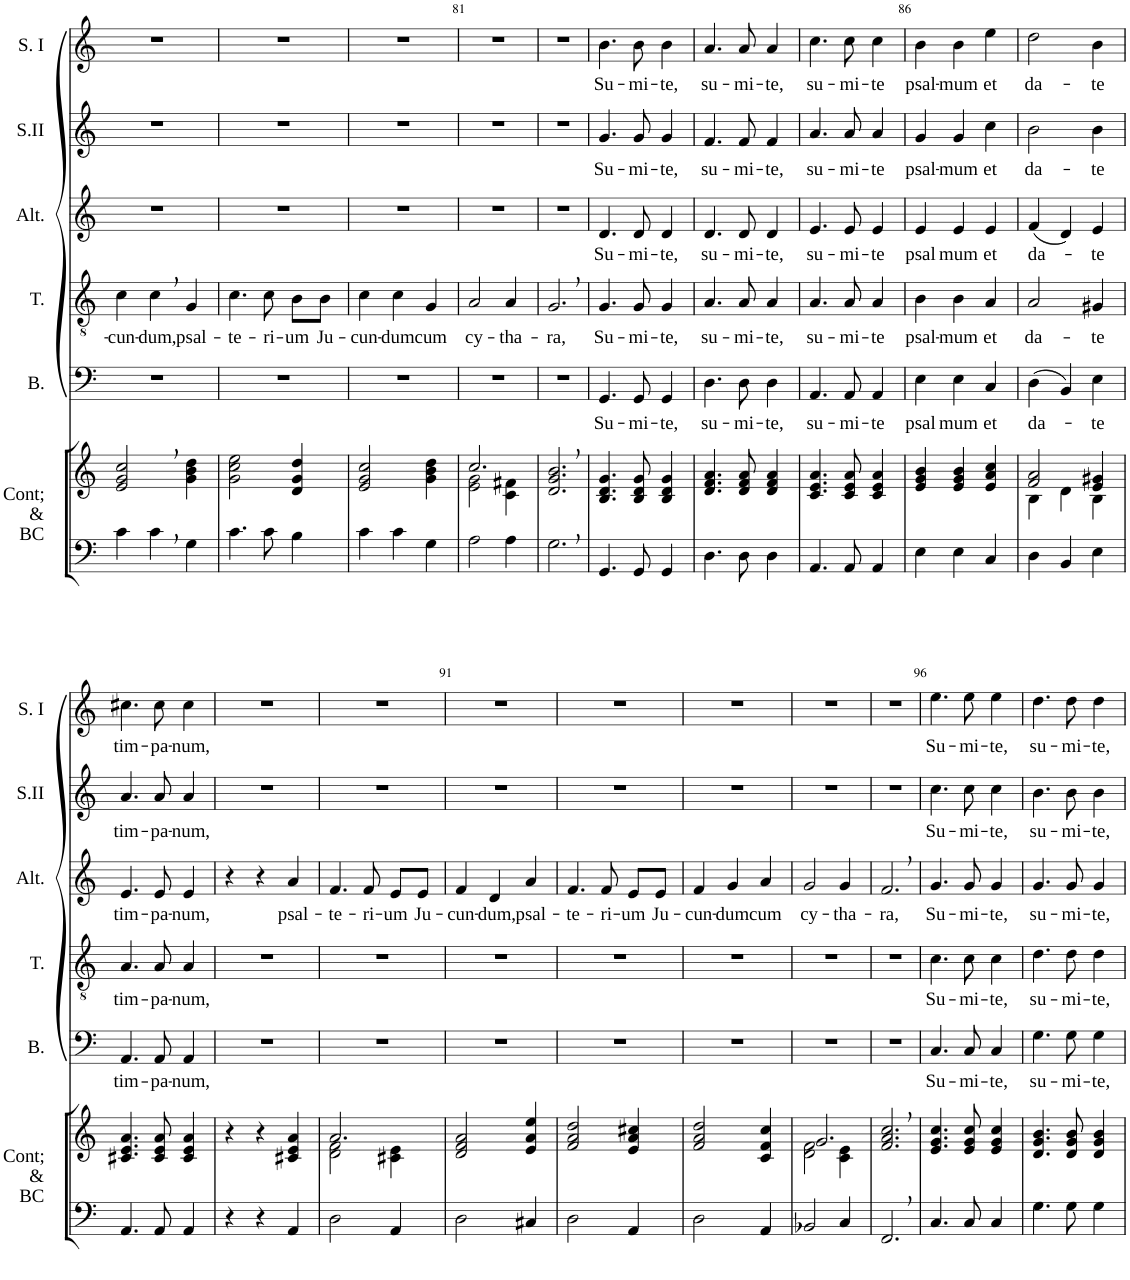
**kern	**kern	**kern	**text	**kern	**text	**kern	**text	**kern	**text	**kern	**text
*part6	*part6	*part5	*part5	*part4	*part4	*part3	*part3	*part2	*part2	*part1	*part1
*staff7	*staff6	*staff5	*staff5	*staff4	*staff4	*staff3	*staff3	*staff2	*staff2	*staff1	*staff1
*I"Continuo &amp; Basse Continue	*	*I"Basse	*	*I"Ténor	*	*I"Alto	*	*I"Soprano II	*	*I"Soprane I	*
*I'Cont; &amp; BC	*	*I'B.	*	*I'T.	*	*I'Alt.	*	*I'S.II	*	*I'S. I	*
!!LO:PB:g=z
*clefF4	*clefG2	*clefF4	*	*clefGv2	*	*clefG2	*	*clefG2	*	*clefG2	*
*k[]	*k[]	*k[]	*	*k[]	*	*k[]	*	*k[]	*	*k[]	*
*M3/4	*M3/4	*M3/4	*	*M3/4	*	*M3/4	*	*M3/4	*	*M3/4	*
=78	=78	=78	=78	=78	=78	=78	=78	=78	=78	=78	=78
!	!	!	!	!	!LO:LY:b	!	!	!	!	!	!
4c\	2e/, 2g/, 2cc/,	2.r	.	4c\	-cun-	2.r	.	2.r	.	2.r	.
!	!	!	!	!	!LO:LY:b	!	!	!	!	!	!
4c,\	.	.	.	4c,\	-dum,	.	.	.	.	.	.
!	!	!	!	!	!LO:LY:b	!	!	!	!	!	!
4G\	4g\ 4b\ 4dd\	.	.	4G/	psal-	.	.	.	.	.	.
=79	=79	=79	=79	=79	=79	=79	=79	=79	=79	=79	=79
!	!	!	!	!	!LO:LY:b	!	!	!	!	!	!
4.c\	2g\ 2cc\ 2ee\	2.r	.	4.c\	-te-	2.r	.	2.r	.	2.r	.
!	!	!	!	!	!LO:LY:b	!	!	!	!	!	!
8c\	.	.	.	8c\	-ri-	.	.	.	.	.	.
!	!	!	!	!	!LO:LY:b	!	!	!	!	!	!
4B\	4d/ 4g/ 4dd/	.	.	8B\L	-um	.	.	.	.	.	.
!	!	!	!	!	!LO:LY:b	!	!	!	!	!	!
.	.	.	.	8B\J	Ju-	.	.	.	.	.	.
=80	=80	=80	=80	=80	=80	=80	=80	=80	=80	=80	=80
!	!	!	!	!	!LO:LY:b	!	!	!	!	!	!
4c\	2e/ 2g/ 2cc/	2.r	.	4c\	-cun-	2.r	.	2.r	.	2.r	.
!	!	!	!	!	!LO:LY:b	!	!	!	!	!	!
4c\	.	.	.	4c\	-dum	.	.	.	.	.	.
!	!	!	!	!	!LO:LY:b	!	!	!	!	!	!
4G\	4g\ 4b\ 4dd\	.	.	4G/	cum	.	.	.	.	.	.
=81	=81	=81	=81	=81	=81	=81	=81	=81	=81	=81	=81
*	*^	*	*	*	*	*	*	*	*	*	*
!	!	!	!	!	!	!LO:LY:b	!	!	!	!	!	!
2A\	2.cc/	2e\ 2g\	2.r	.	2A/	cy-	2.r	.	2.r	.	2.r	.
!	!	!	!	!	!	!LO:LY:b	!	!	!	!	!	!
4A\	.	4c\ 4f#X\	.	.	4A/	-tha-	.	.	.	.	.	.
=82	=82	=82	=82	=82	=82	=82	=82	=82	=82	=82	=82	=82
!	!	!	!	!	!	!LO:LY:b	!	!	!	!	!	!
*	*v	*v	*	*	*	*	*	*	*	*	*	*
2.G,\	2.d/, 2.g/, 2.b/,	2.r	.	2.G,/	-ra,	2.r	.	2.r	.	2.r	.
=83	=83	=83	=83	=83	=83	=83	=83	=83	=83	=83	=83
!	!	!	!LO:LY:b	!	!LO:LY:b	!	!LO:LY:b	!	!LO:LY:b	!	!LO:LY:b
4.GG/	4.B/ 4.d/ 4.g/	4.GG/	Su-	4.G/	Su-	4.d/	Su-	4.g/	Su-	4.b\	Su-
!	!	!	!LO:LY:b	!	!LO:LY:b	!	!LO:LY:b	!	!LO:LY:b	!	!LO:LY:b
8GG/	8B/ 8d/ 8g/	8GG/	-mi-	8G/	-mi-	8d/	-mi-	8g/	-mi-	8b\	-mi-
!	!	!	!LO:LY:b	!	!LO:LY:b	!	!LO:LY:b	!	!LO:LY:b	!	!LO:LY:b
4GG/	4B/ 4d/ 4g/	4GG/	-te,	4G/	-te,	4d/	-te,	4g/	-te,	4b\	-te,
=84	=84	=84	=84	=84	=84	=84	=84	=84	=84	=84	=84
!	!	!	!LO:LY:b	!	!LO:LY:b	!	!LO:LY:b	!	!LO:LY:b	!	!LO:LY:b
4.D\	4.d/ 4.f/ 4.a/	4.D\	su-	4.A/	su-	4.d/	su-	4.f/	su-	4.a/	su-
!	!	!	!LO:LY:b	!	!LO:LY:b	!	!LO:LY:b	!	!LO:LY:b	!	!LO:LY:b
8D\	8d/ 8f/ 8a/	8D\	-mi-	8A/	-mi-	8d/	-mi-	8f/	-mi-	8a/	-mi-
!	!	!	!LO:LY:b	!	!LO:LY:b	!	!LO:LY:b	!	!LO:LY:b	!	!LO:LY:b
4D\	4d/ 4f/ 4a/	4D\	-te,	4A/	-te,	4d/	-te,	4f/	-te,	4a/	-te,
=85	=85	=85	=85	=85	=85	=85	=85	=85	=85	=85	=85
!	!	!	!LO:LY:b	!	!LO:LY:b	!	!LO:LY:b	!	!LO:LY:b	!	!LO:LY:b
4.AA/	4.c/ 4.e/ 4.a/	4.AA/	su-	4.A/	su-	4.e/	su-	4.a/	su-	4.cc\	su-
!	!	!	!LO:LY:b	!	!LO:LY:b	!	!LO:LY:b	!	!LO:LY:b	!	!LO:LY:b
8AA/	8c/ 8e/ 8a/	8AA/	-mi-	8A/	-mi-	8e/	-mi-	8a/	-mi-	8cc\	-mi-
!	!	!	!LO:LY:b	!	!LO:LY:b	!	!LO:LY:b	!	!LO:LY:b	!	!LO:LY:b
4AA/	4c/ 4e/ 4a/	4AA/	-te	4A/	-te	4e/	-te	4a/	-te	4cc\	-te
=86	=86	=86	=86	=86	=86	=86	=86	=86	=86	=86	=86
!	!	!	!LO:LY:b	!	!LO:LY:b	!	!LO:LY:b	!	!LO:LY:b	!	!LO:LY:b
4E\	4e/ 4g/ 4b/	4E\	psal	4B\	psal-	4e/	psal	4g/	psal-	4b\	psal-
!	!	!	!LO:LY:b	!	!LO:LY:b	!	!LO:LY:b	!	!LO:LY:b	!	!LO:LY:b
4E\	4e/ 4g/ 4b/	4E\	mum	4B\	-mum	4e/	mum	4g/	-mum	4b\	-mum
!	!	!	!LO:LY:b	!	!LO:LY:b	!	!LO:LY:b	!	!LO:LY:b	!	!LO:LY:b
4C/	4e/ 4a/ 4cc/	4C/	et	4A/	et	4e/	et	4cc\	et	4ee\	et
=87	=87	=87	=87	=87	=87	=87	=87	=87	=87	=87	=87
*	*^	*	*	*	*	*	*	*	*	*	*
!	!	!	!	!LO:LY:b	!	!LO:LY:b	!	!LO:LY:b	!	!LO:LY:b	!	!LO:LY:b
4D\	2f/ 2a/	4B\	(4D\	da-	2A/	da-	(4f/	da-	2b\	da-	2dd\	da-
4BB/	.	4d\	4BB/)	.	.	.	4d/)	.	.	.	.	.
!	!	!	!	!LO:LY:b	!	!LO:LY:b	!	!LO:LY:b	!	!LO:LY:b	!	!LO:LY:b
4E\	4e/ 4g#X/	4B\	4E\	-te	4G#X/	-te	4e/	-te	4b\	-te	4b\	-te
!!LO:LB:g=z
=88	=88	=88	=88	=88	=88	=88	=88	=88	=88	=88	=88	=88
!	!	!	!	!LO:LY:b	!	!LO:LY:b	!	!LO:LY:b	!	!LO:LY:b	!	!LO:LY:b
*	*v	*v	*	*	*	*	*	*	*	*	*	*
4.AA/	4.c#X/ 4.e/ 4.a/	4.AA/	tim-	4.A/	tim-	4.e/	tim-	4.a/	tim-	4.cc#X\	tim-
!	!	!	!LO:LY:b	!	!LO:LY:b	!	!LO:LY:b	!	!LO:LY:b	!	!LO:LY:b
8AA/	8c#/ 8e/ 8a/	8AA/	-pa-	8A/	-pa-	8e/	-pa-	8a/	-pa-	8cc#\	-pa-
!	!	!	!LO:LY:b	!	!LO:LY:b	!	!LO:LY:b	!	!LO:LY:b	!	!LO:LY:b
4AA/	4c#/ 4e/ 4a/	4AA/	-num,	4A/	-num,	4e/	-num,	4a/	-num,	4cc#\	-num,
=89	=89	=89	=89	=89	=89	=89	=89	=89	=89	=89	=89
4r	4r	2.r	.	2.r	.	4r	.	2.r	.	2.r	.
4r	4r	.	.	.	.	4r	.	.	.	.	.
!	!	!	!	!	!	!	!LO:LY:b	!	!	!	!
4AA/	4c#X/ 4e/ 4a/	.	.	.	.	4a/	psal-	.	.	.	.
=90	=90	=90	=90	=90	=90	=90	=90	=90	=90	=90	=90
*	*^	*	*	*	*	*	*	*	*	*	*
!	!	!	!	!	!	!	!	!LO:LY:b	!	!	!	!
2D\	2.a/	2d\ 2f\	2.r	.	2.r	.	4.f/	-te-	2.r	.	2.r	.
!	!	!	!	!	!	!	!	!LO:LY:b	!	!	!	!
.	.	.	.	.	.	.	8f/	-ri-	.	.	.	.
!	!	!	!	!	!	!	!	!LO:LY:b	!	!	!	!
4AA/	.	4c#X\ 4e\	.	.	.	.	8e/L	-um	.	.	.	.
!	!	!	!	!	!	!	!	!LO:LY:b	!	!	!	!
.	.	.	.	.	.	.	8e/J	Ju-	.	.	.	.
*	*v	*v	*	*	*	*	*	*	*	*	*	*
=91	=91	=91	=91	=91	=91	=91	=91	=91	=91	=91	=91
!	!	!	!	!	!	!	!LO:LY:b	!	!	!	!
2D\	2d/ 2f/ 2a/	2.r	.	2.r	.	4f/	-cun-	2.r	.	2.r	.
!	!	!	!	!	!	!	!LO:LY:b	!	!	!	!
.	.	.	.	.	.	4d/	-dum,	.	.	.	.
!	!	!	!	!	!	!	!LO:LY:b	!	!	!	!
4C#X/	4e/ 4a/ 4ee/	.	.	.	.	4a/	psal-	.	.	.	.
=92	=92	=92	=92	=92	=92	=92	=92	=92	=92	=92	=92
!	!	!	!	!	!	!	!LO:LY:b	!	!	!	!
2D\	2f/ 2a/ 2dd/	2.r	.	2.r	.	4.f/	-te-	2.r	.	2.r	.
!	!	!	!	!	!	!	!LO:LY:b	!	!	!	!
.	.	.	.	.	.	8f/	-ri-	.	.	.	.
!	!	!	!	!	!	!	!LO:LY:b	!	!	!	!
4AA/	4e/ 4a/ 4cc#X/	.	.	.	.	8e/L	-um	.	.	.	.
!	!	!	!	!	!	!	!LO:LY:b	!	!	!	!
.	.	.	.	.	.	8e/J	Ju-	.	.	.	.
=93	=93	=93	=93	=93	=93	=93	=93	=93	=93	=93	=93
!	!	!	!	!	!	!	!LO:LY:b	!	!	!	!
2D\	2f/ 2a/ 2dd/	2.r	.	2.r	.	4f/	-cun-	2.r	.	2.r	.
!	!	!	!	!	!	!	!LO:LY:b	!	!	!	!
.	.	.	.	.	.	4g/	-dum	.	.	.	.
!	!	!	!	!	!	!	!LO:LY:b	!	!	!	!
4AA/	4c/ 4f/ 4cc/	.	.	.	.	4a/	cum	.	.	.	.
=94	=94	=94	=94	=94	=94	=94	=94	=94	=94	=94	=94
*	*^	*	*	*	*	*	*	*	*	*	*
!	!	!	!	!	!	!	!	!LO:LY:b	!	!	!	!
2BB-X/	2.g/	2d\ 2f\	2.r	.	2.r	.	2g/	cy-	2.r	.	2.r	.
!	!	!	!	!	!	!	!	!LO:LY:b	!	!	!	!
4C/	.	4c\ 4e\	.	.	.	.	4g/	-tha-	.	.	.	.
=95	=95	=95	=95	=95	=95	=95	=95	=95	=95	=95	=95	=95
!	!	!	!	!	!	!	!	!LO:LY:b	!	!	!	!
*	*v	*v	*	*	*	*	*	*	*	*	*	*
2.FF,/	2.f/, 2.a/, 2.cc/,	2.r	.	2.r	.	2.f,/	-ra,	2.r	.	2.r	.
=96	=96	=96	=96	=96	=96	=96	=96	=96	=96	=96	=96
!	!	!	!LO:LY:b	!	!LO:LY:b	!	!LO:LY:b	!	!LO:LY:b	!	!LO:LY:b
4.C/	4.e/ 4.g/ 4.cc/	4.C/	Su-	4.c\	Su-	4.g/	Su-	4.cc\	Su-	4.ee\	Su-
!	!	!	!LO:LY:b	!	!LO:LY:b	!	!LO:LY:b	!	!LO:LY:b	!	!LO:LY:b
8C/	8e/ 8g/ 8cc/	8C/	-mi-	8c\	-mi-	8g/	-mi-	8cc\	-mi-	8ee\	-mi-
!	!	!	!LO:LY:b	!	!LO:LY:b	!	!LO:LY:b	!	!LO:LY:b	!	!LO:LY:b
4C/	4e/ 4g/ 4cc/	4C/	-te,	4c\	-te,	4g/	-te,	4cc\	-te,	4ee\	-te,
=97	=97	=97	=97	=97	=97	=97	=97	=97	=97	=97	=97
!	!	!	!LO:LY:b	!	!LO:LY:b	!	!LO:LY:b	!	!LO:LY:b	!	!LO:LY:b
4.G\	4.d/ 4.g/ 4.b/	4.G\	su-	4.d\	su-	4.g/	su-	4.b\	su-	4.dd\	su-
!	!	!	!LO:LY:b	!	!LO:LY:b	!	!LO:LY:b	!	!LO:LY:b	!	!LO:LY:b
8G\	8d/ 8g/ 8b/	8G\	-mi-	8d\	-mi-	8g/	-mi-	8b\	-mi-	8dd\	-mi-
!	!	!	!LO:LY:b	!	!LO:LY:b	!	!LO:LY:b	!	!LO:LY:b	!	!LO:LY:b
4G\	4d/ 4g/ 4b/	4G\	-te,	4d\	-te,	4g/	-te,	4b\	-te,	4dd\	-te,
=	=	=	=	=	=	=	=	=	=	=	=
*-	*-	*-	*-	*-	*-	*-	*-	*-	*-	*-	*-
